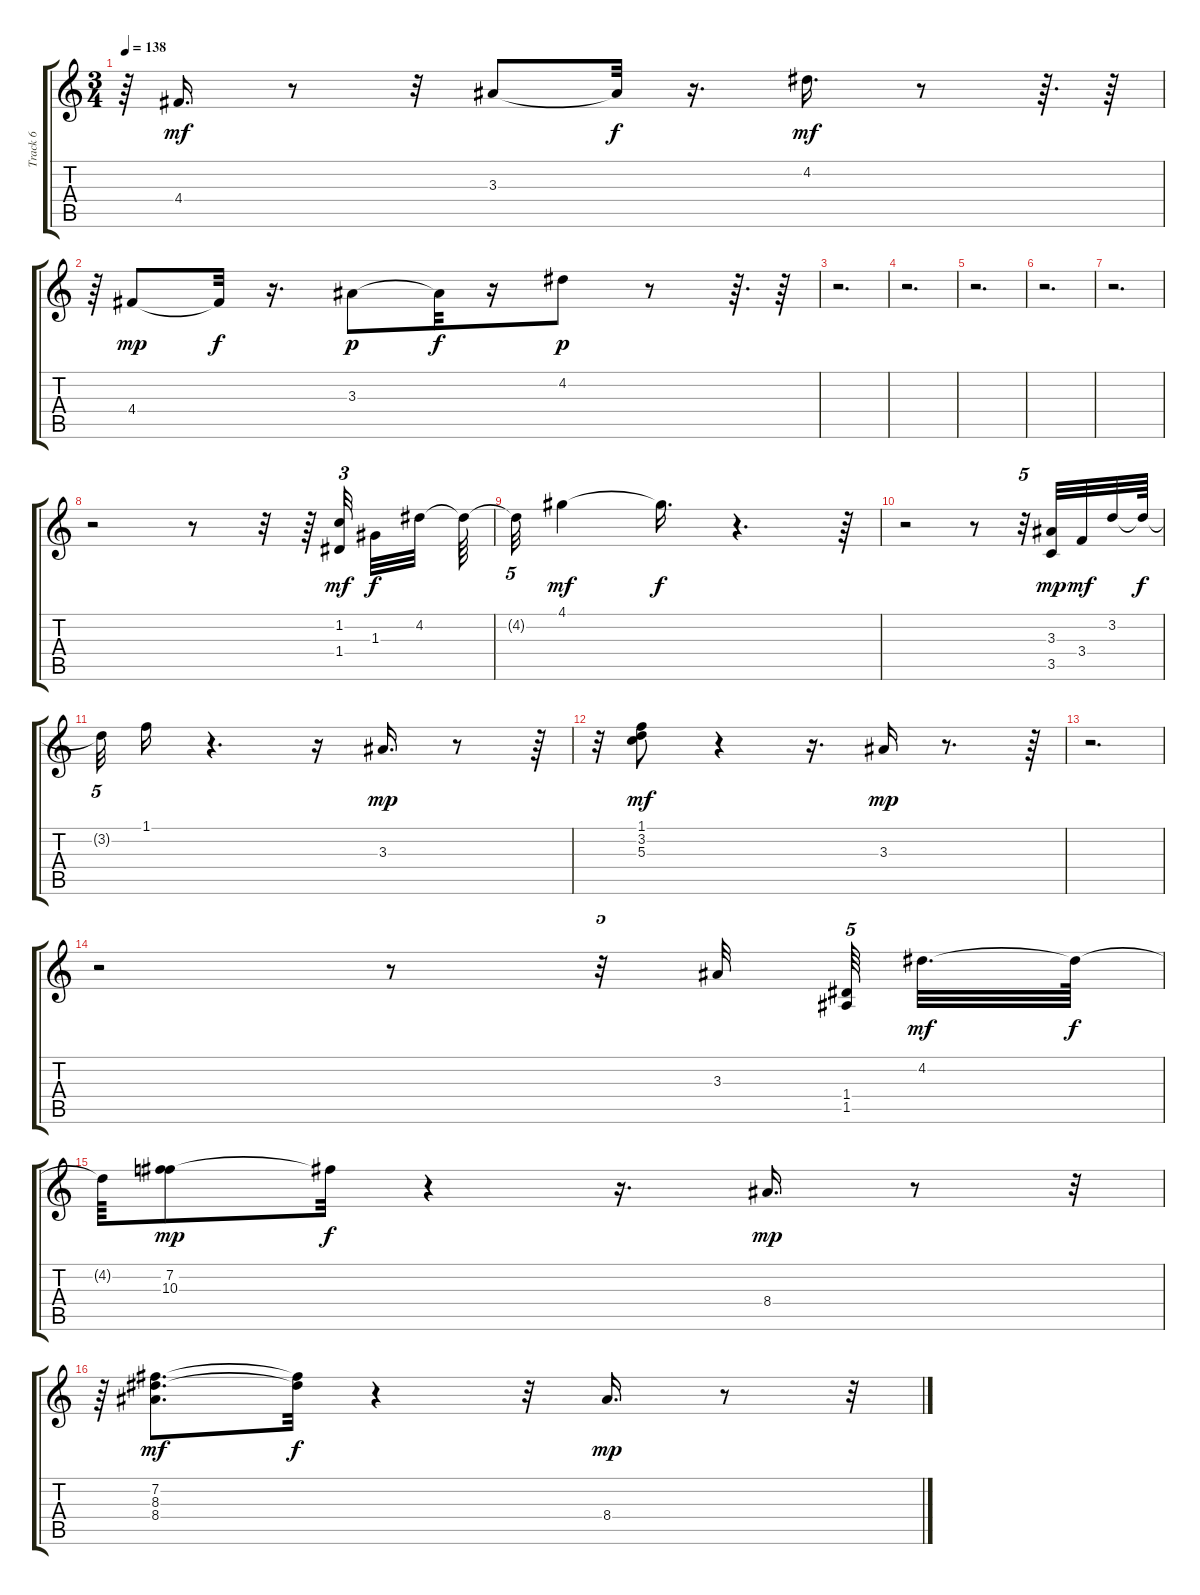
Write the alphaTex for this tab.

\track ("Track 6" "Track 6") {instrument acousticguitarsteel}
\staff {score tabs}
\tuning (E4 B3 G3 D3 A2 E2) {hide}
\ts (3 4)
\tempo 138
\clef g2
\ks c
r.64{dy f} 4.4.16{d dy mf} r.8 r.32 3.3.8 3.3{t}.32{dy f} r.16{d} 4.2.16{d dy mf} r.8 r.64{d} r.64 |
r.64 4.4.8{dy mp} 4.4{t}.32{dy f} r.16{d} 3.3.8{dy p} 3.3{t}.32{dy f} r.16 4.2.8{dy p} r.8 r.64{d} r.64 |
r.2{d} |
r.2{d} |
r.2{d} |
r.2{d} |
r.2{d} |
r.2 r.8 r.32 r.64 (1.2 1.4).32{tu (3 2) dy mf} 1.3.32{dy f} 4.2.32 4.2{t}.64 |
4.2{t}.32{tu (5 4)} 4.1.4{dy mf} 4.1{t}.16{d dy f} r.4{d} r.64 |
r.2 r.8 r.32{tu (5 4)} (3.3 3.5).32{dy mp} 3.4.32{dy mf} 3.2.32 3.2{t}.64{dy f} |
3.2{t}.32{tu (5 4)} 1.1.16 r.4{d} r.16 3.3.16{d dy mp} r.8 r.64 |
r.32{tu (5 4)} (1.1 3.2 5.3).8{dy mf} r.4 r.16{d} 3.3.16{dy mp} r.8{d} r.64 |
r.2{d} |
r.2 r.8 r.32{tu (5 4)} 3.3.32 (1.4 1.5).64{tu (5 4)} 4.2.32{d dy mf} 4.2{t}.64{dy f} |
4.2{t}.64 (7.2 10.3).8{dy mp} 7.2{t}.32{dy f} r.4 r.16{d} 8.4.16{d dy mp} r.8 r.32{tu (5 4)} |
r.64 (7.2 8.3 8.4).8{d dy mf} (7.2{t} 8.3{t}).32{dy f} r.4 r.32 8.4.16{d dy mp} r.8 r.32{tu (5 4)}
